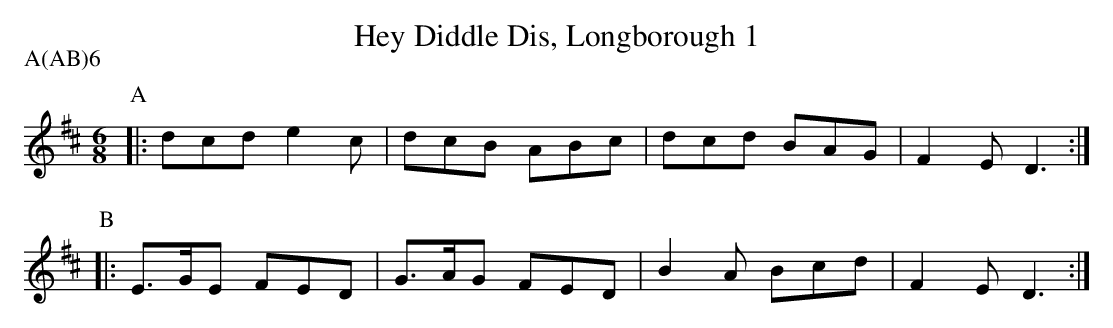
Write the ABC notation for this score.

X:1
T:Hey Diddle Dis, Longborough 1
M:6/8
L:1/8
P:A(AB)6
K:D
P:A
|:dcd  e2c|dcB  ABc|dcd BAG|F2E D3:|
P:B
|:E>GE FED|G>AG FED|B2A Bcd|F2E D3:|
